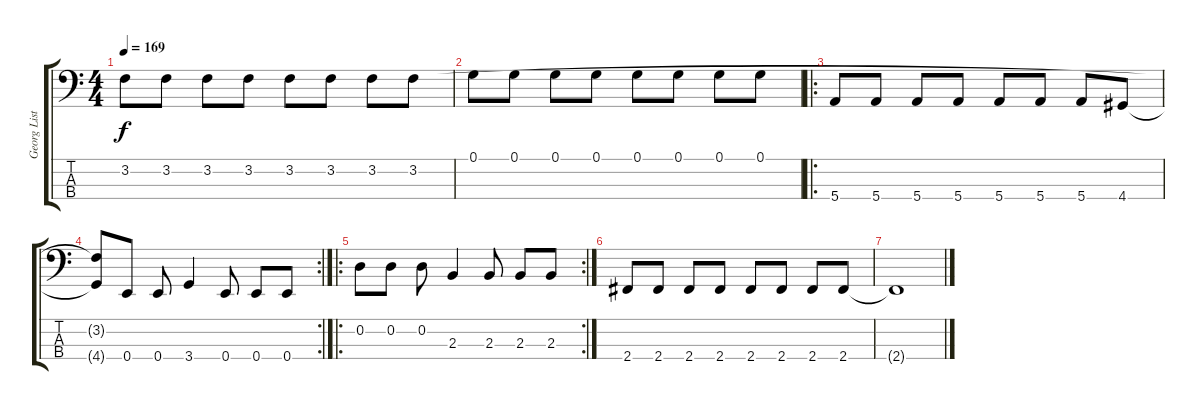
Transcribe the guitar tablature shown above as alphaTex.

\track ("Georg Listing" "Georg List") {instrument electricbassfinger}
\staff {score tabs}
\tuning (G2 D2 A1 E1) {hide}
\ts (4 4)
\tempo 169
\clef f4
\ks c
3.2.8{dy f} 3.2.8 3.2.8 3.2.8 3.2.8 3.2.8 3.2.8 3.2.8 |
0.1.8 0.1.8 0.1.8 0.1.8 0.1.8 0.1.8 0.1.8 0.1.8 |
\ro
5.4.8 5.4.8 5.4.8 5.4.8 5.4.8 5.4.8 5.4.8 4.4.8 |
\rc 2
(3.2{t} 4.4{t}).8 0.4.8 0.4.8 3.4.4 0.4.8 0.4.8 0.4.8 |
\ro
\rc 2
0.2.8 0.2.8 0.2.8 2.3.4 2.3.8 2.3.8 2.3.8 |
2.4.8 2.4.8 2.4.8 2.4.8 2.4.8 2.4.8 2.4.8 2.4.8 |
2.4{t}.1
